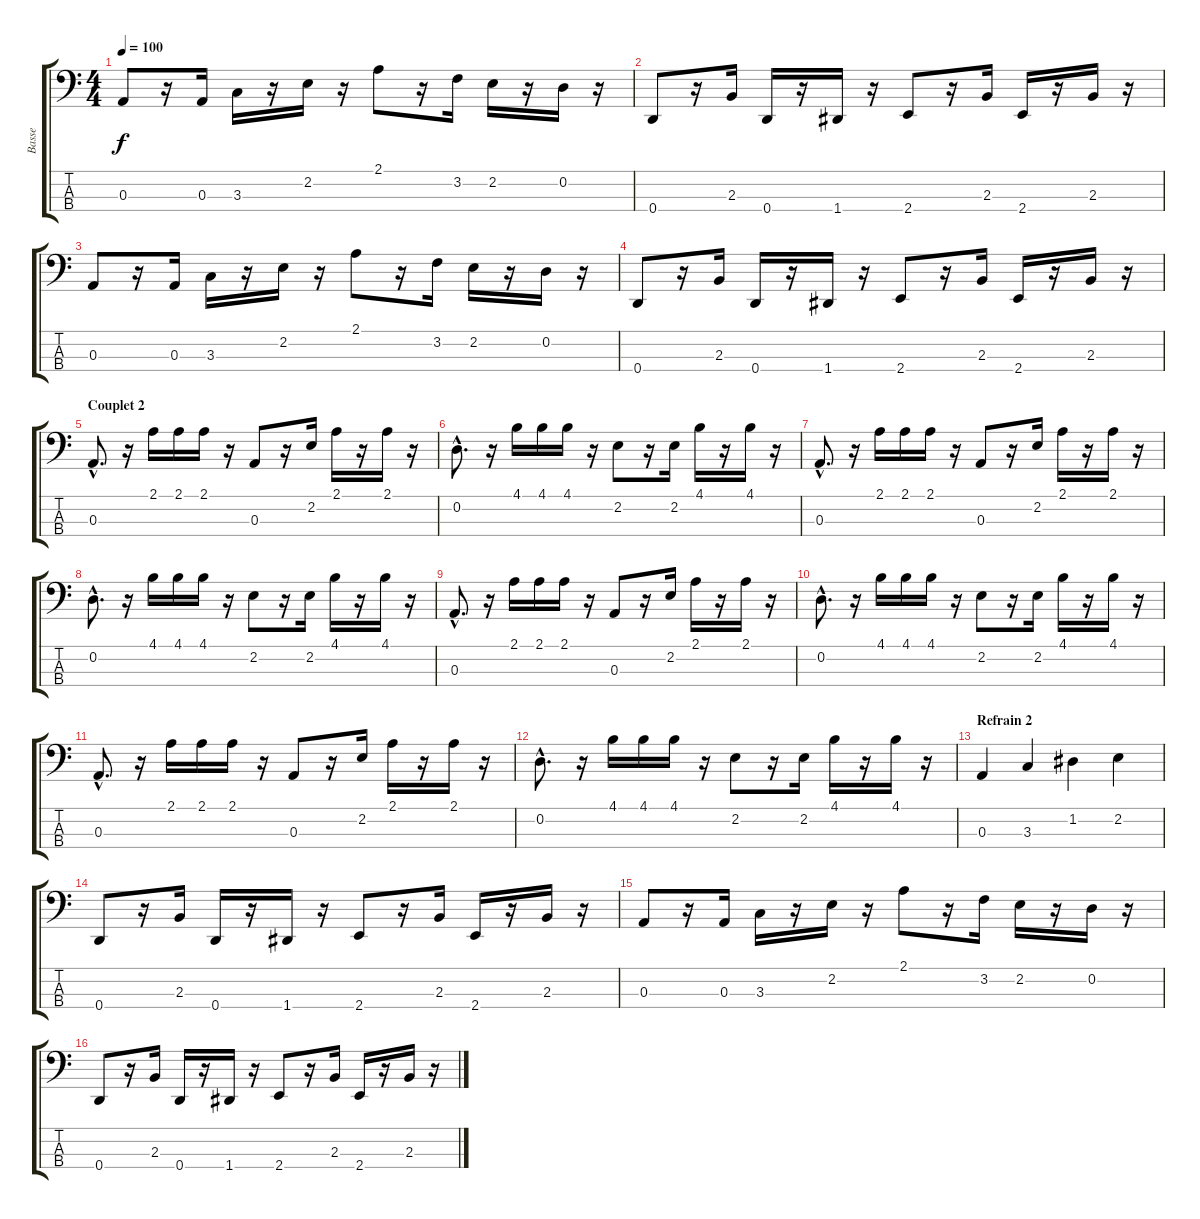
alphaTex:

\track ("Basse" "Basse") {instrument electricbassfinger}
\staff {score tabs}
\tuning (G2 D2 A1 D1) {hide}
\ts (4 4)
\tempo 100
\clef f4
\ks c
0.3.8{dy f} r.16 0.3.16 3.3.16 r.16 2.2.16 r.16 2.1.8 r.16 3.2.16 2.2.16 r.16 0.2.16 r.16 |
0.4.8 r.16 2.3.16 0.4.16 r.16 1.4.16 r.16 2.4.8 r.16 2.3.16 2.4.16 r.16 2.3.16 r.16 |
0.3.8 r.16 0.3.16 3.3.16 r.16 2.2.16 r.16 2.1.8 r.16 3.2.16 2.2.16 r.16 0.2.16 r.16 |
0.4.8 r.16 2.3.16 0.4.16 r.16 1.4.16 r.16 2.4.8 r.16 2.3.16 2.4.16 r.16 2.3.16 r.16 |
\section ("" "Couplet 2")
0.3{hac}.8{d} r.16 2.1.16 2.1.16 2.1.16 r.16 0.3.8 r.16 2.2.16 2.1.16 r.16 2.1.16 r.16 |
0.2{hac}.8{d} r.16 4.1.16 4.1.16 4.1.16 r.16 2.2.8 r.16 2.2.16 4.1.16 r.16 4.1.16 r.16 |
0.3{hac}.8{d} r.16 2.1.16 2.1.16 2.1.16 r.16 0.3.8 r.16 2.2.16 2.1.16 r.16 2.1.16 r.16 |
0.2{hac}.8{d} r.16 4.1.16 4.1.16 4.1.16 r.16 2.2.8 r.16 2.2.16 4.1.16 r.16 4.1.16 r.16 |
0.3{hac}.8{d} r.16 2.1.16 2.1.16 2.1.16 r.16 0.3.8 r.16 2.2.16 2.1.16 r.16 2.1.16 r.16 |
0.2{hac}.8{d} r.16 4.1.16 4.1.16 4.1.16 r.16 2.2.8 r.16 2.2.16 4.1.16 r.16 4.1.16 r.16 |
0.3{hac}.8{d} r.16 2.1.16 2.1.16 2.1.16 r.16 0.3.8 r.16 2.2.16 2.1.16 r.16 2.1.16 r.16 |
0.2{hac}.8{d} r.16 4.1.16 4.1.16 4.1.16 r.16 2.2.8 r.16 2.2.16 4.1.16 r.16 4.1.16 r.16 |
\section ("" "Refrain 2")
0.3.4 3.3.4 1.2.4 2.2.4 |
0.4.8 r.16 2.3.16 0.4.16 r.16 1.4.16 r.16 2.4.8 r.16 2.3.16 2.4.16 r.16 2.3.16 r.16 |
0.3.8 r.16 0.3.16 3.3.16 r.16 2.2.16 r.16 2.1.8 r.16 3.2.16 2.2.16 r.16 0.2.16 r.16 |
0.4.8 r.16 2.3.16 0.4.16 r.16 1.4.16 r.16 2.4.8 r.16 2.3.16 2.4.16 r.16 2.3.16 r.16
